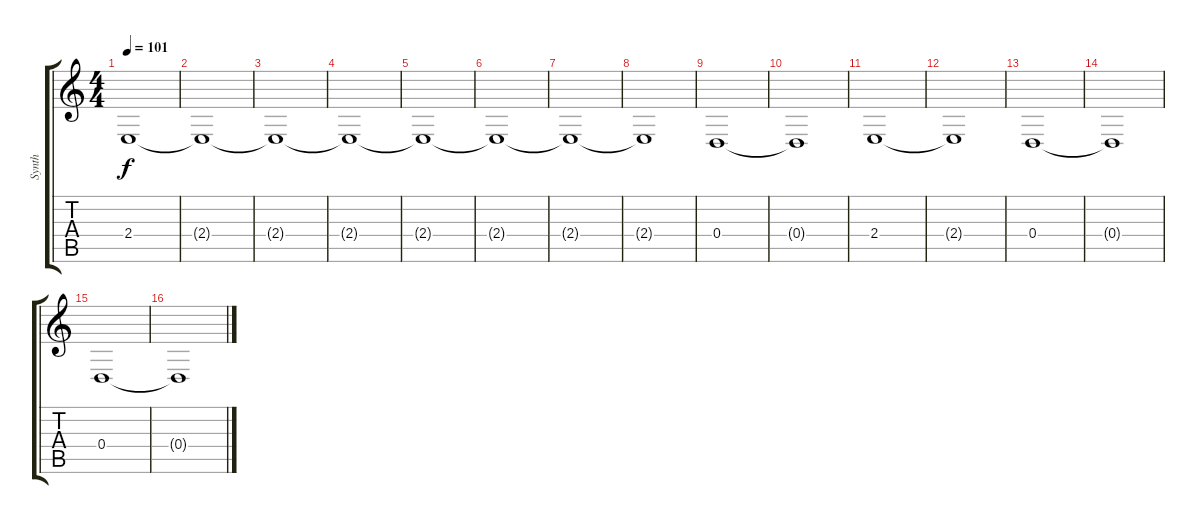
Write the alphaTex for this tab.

\track ("Synth" "Synth") {instrument stringensemble2}
\staff {score tabs}
\tuning (E4 B3 G3 D3 A2 E2) {hide}
\ts (4 4)
\tempo 101
\clef g2
\ks c
2.4{t}.1{dy f} |
2.4{t}.1 |
2.4{t}.1 |
2.4{t}.1 |
2.4{t}.1 |
2.4{t}.1 |
2.4{t}.1 |
2.4{t}.1 |
0.4.1 |
0.4{t}.1 |
2.4.1 |
2.4{t}.1 |
0.4.1 |
0.4{t}.1 |
0.4.1 |
0.4{t}.1
